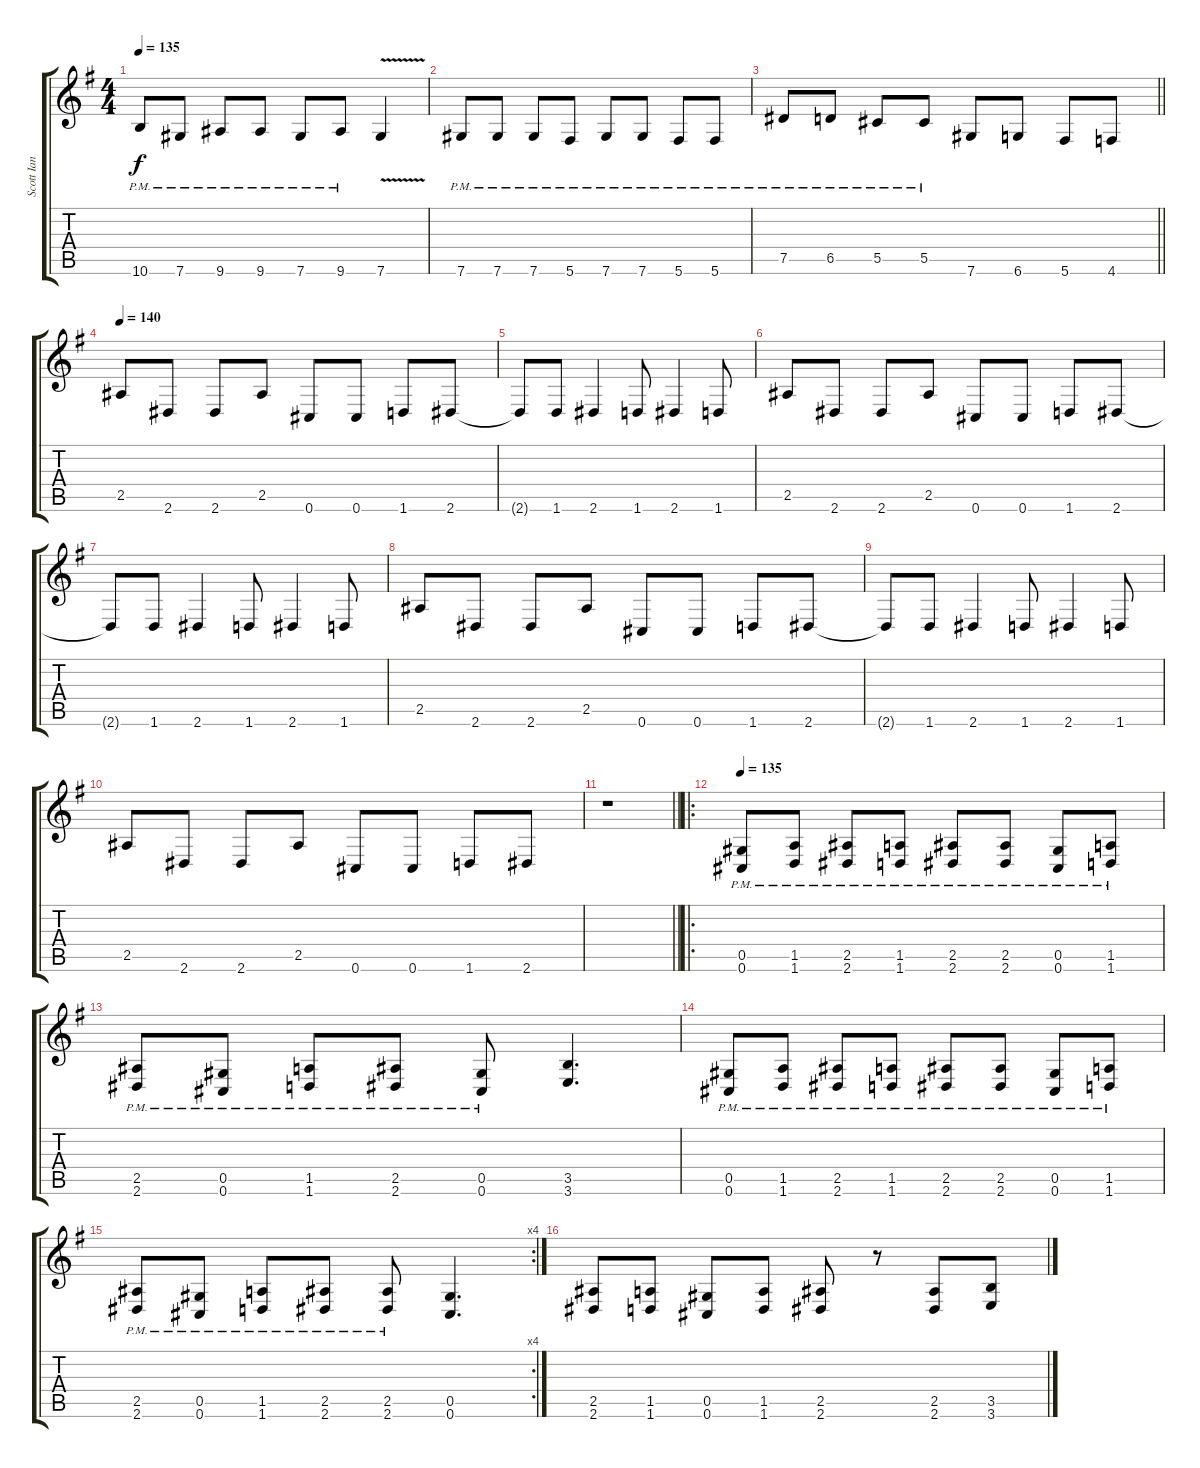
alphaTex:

\track ("Scott Ian" "Scott Ian") {instrument distortionguitar}
\staff {score tabs}
\tuning (Eb4 Bb3 Gb3 Db3 Ab2 Db2) {hide}
\ts (4 4)
\tempo 135
\clef g2
\ks g
10.6{pm}.8{dy f} 7.6{pm}.8 9.6{pm}.8 9.6{pm}.8 7.6{pm}.8 9.6{pm}.8 7.6{v}.4 |
7.6{pm}.8 7.6{pm}.8 7.6{pm}.8 5.6{pm}.8 7.6{pm}.8 7.6{pm}.8 5.6{pm}.8 5.6{pm}.8 |
\barLineRight lightlight
7.5{pm}.8 6.5{pm}.8 5.5{pm}.8 5.5{pm}.8 7.6.8 6.6.8 5.6.8 4.6.8 |
\tempo 140
2.5.8 2.6.8 2.6.8 2.5.8 0.6.8 0.6.8 1.6.8 2.6.8 |
2.6{t}.8 1.6.8 2.6.4 1.6.8 2.6.4 1.6.8 |
2.5.8 2.6.8 2.6.8 2.5.8 0.6.8 0.6.8 1.6.8 2.6.8 |
2.6{t}.8 1.6.8 2.6.4 1.6.8 2.6.4 1.6.8 |
2.5.8 2.6.8 2.6.8 2.5.8 0.6.8 0.6.8 1.6.8 2.6.8 |
2.6{t}.8 1.6.8 2.6.4 1.6.8 2.6.4 1.6.8 |
2.5.8 2.6.8 2.6.8 2.5.8 0.6.8 0.6.8 1.6.8 2.6.8 |
\barLineRight lightlight
r.1 |
\ro
\tempo 135
(0.5{pm} 0.6{pm}).8 (1.5{pm} 1.6{pm}).8 (2.5{pm} 2.6{pm}).8 (1.5{pm} 1.6{pm}).8 (2.5{pm} 2.6{pm}).8 (2.5{pm} 2.6{pm}).8 (0.5{pm} 0.6{pm}).8 (1.5{pm} 1.6{pm}).8 |
(2.5{pm} 2.6{pm}).8 (0.5{pm} 0.6{pm}).8 (1.5{pm} 1.6{pm}).8 (2.5{pm} 2.6{pm}).8 (0.5{pm} 0.6{pm}).8 (3.5 3.6).4{d} |
(0.5{pm} 0.6{pm}).8 (1.5{pm} 1.6{pm}).8 (2.5{pm} 2.6{pm}).8 (1.5{pm} 1.6{pm}).8 (2.5{pm} 2.6{pm}).8 (2.5{pm} 2.6{pm}).8 (0.5{pm} 0.6{pm}).8 (1.5{pm} 1.6{pm}).8 |
\rc 4
(2.5{pm} 2.6{pm}).8 (0.5{pm} 0.6{pm}).8 (1.5{pm} 1.6{pm}).8 (2.5{pm} 2.6{pm}).8 (2.5{pm} 2.6{pm}).8 (0.5 0.6).4{d} |
(2.5 2.6).8 (1.5 1.6).8 (0.5 0.6).8 (1.5 1.6).8 (2.5 2.6).8 r.8 (2.5 2.6).8 (3.5 3.6).8
